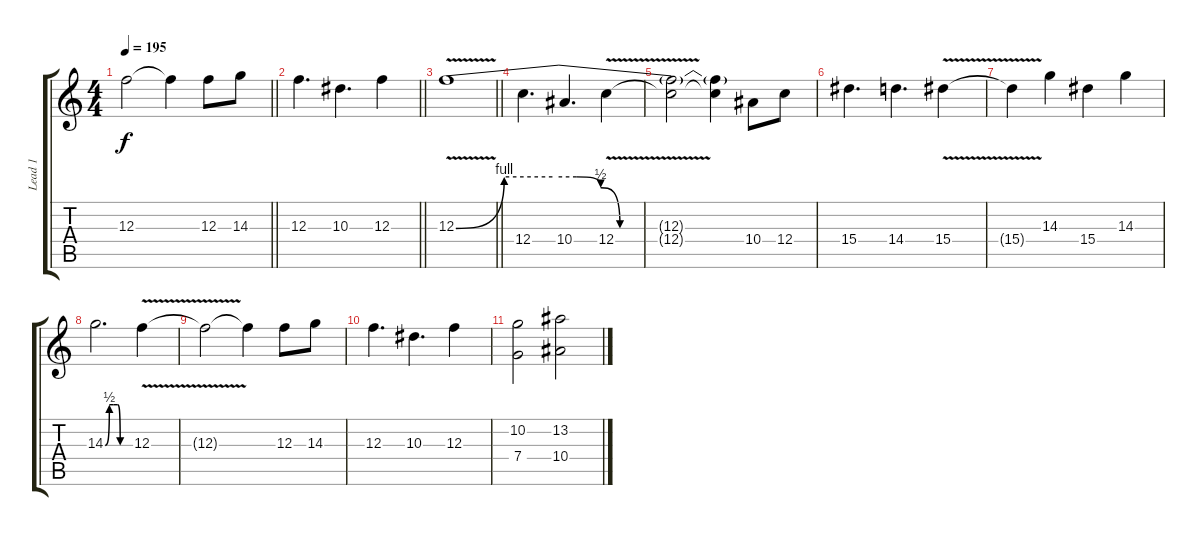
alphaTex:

\track ("Lead 1" "Lead 1") {instrument distortionguitar}
\staff {score tabs}
\tuning (D4 A3 F3 C3 G2 C2) {hide}
\ts (4 4)
\tempo 195
\clef g2
\barLineRight lightlight
\ks c
12.3{t}.2{dy f} 12.3{t}.4 12.3.8 14.3.8 |
\barLineRight lightlight
12.3.4{d} 10.3.4{d} 12.3.4 |
\barLineRight lightlight
12.3{be (custom 0 0 10 4 20 4 25 4 30 2 34 0 60 0) v}.1 |
12.4.4{d} 10.4.4{d} 12.4{v}.4 |
(12.3{t} 12.4{t}).2 (12.3{t} 12.4{t}).4 10.4.8 12.4.8 |
15.4.4{d} 14.4.4{d} 15.4{v}.4 |
15.4{t}.4 14.3.4 15.4.4 14.3.4 |
14.3{be (custom 0 0 10 2 20 2 30 2 36 0 60 0)}.2{d} 12.3{v}.4 |
12.3{t}.2 12.3{t}.4 12.3.8 14.3.8 |
12.3.4{d} 10.3.4{d} 12.3.4 |
(10.2 7.4).2 (13.2 10.4).2
